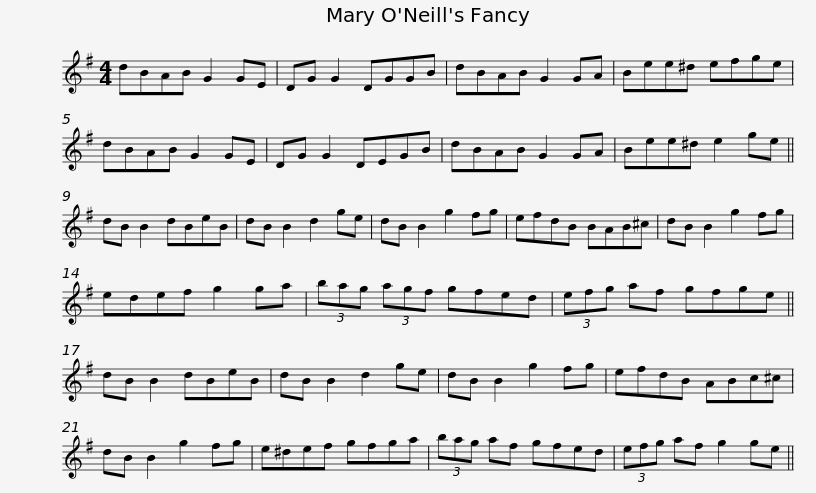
X:1
L:1/8
M:4/4
I:linebreak $
K:G
V:1 treble
V:1
 dBAB G2 GE | DG G2 DGGB | dBAB G2 GA | Bee^d efge | dBAB G2 GE | %5
 DG G2 DEGB |$ dBAB G2 GA | Bee^d e2 ge || dB B2 dBeB | dB B2 d2 ge | %10
 dB B2 g2 fg | efdB BAB^c |$ dB B2 g2 fg | edef g2 ga | (3bag (3agf gfed | %15
 (3efg af gfge || dB B2 dBeB |$ dB B2 d2 ge | dB B2 g2 fg | efdB ABc^c | %20
 dB B2 g2 fg | e^def gfga | (3bag af gfed |$ (3efg af g2 ge || %24
